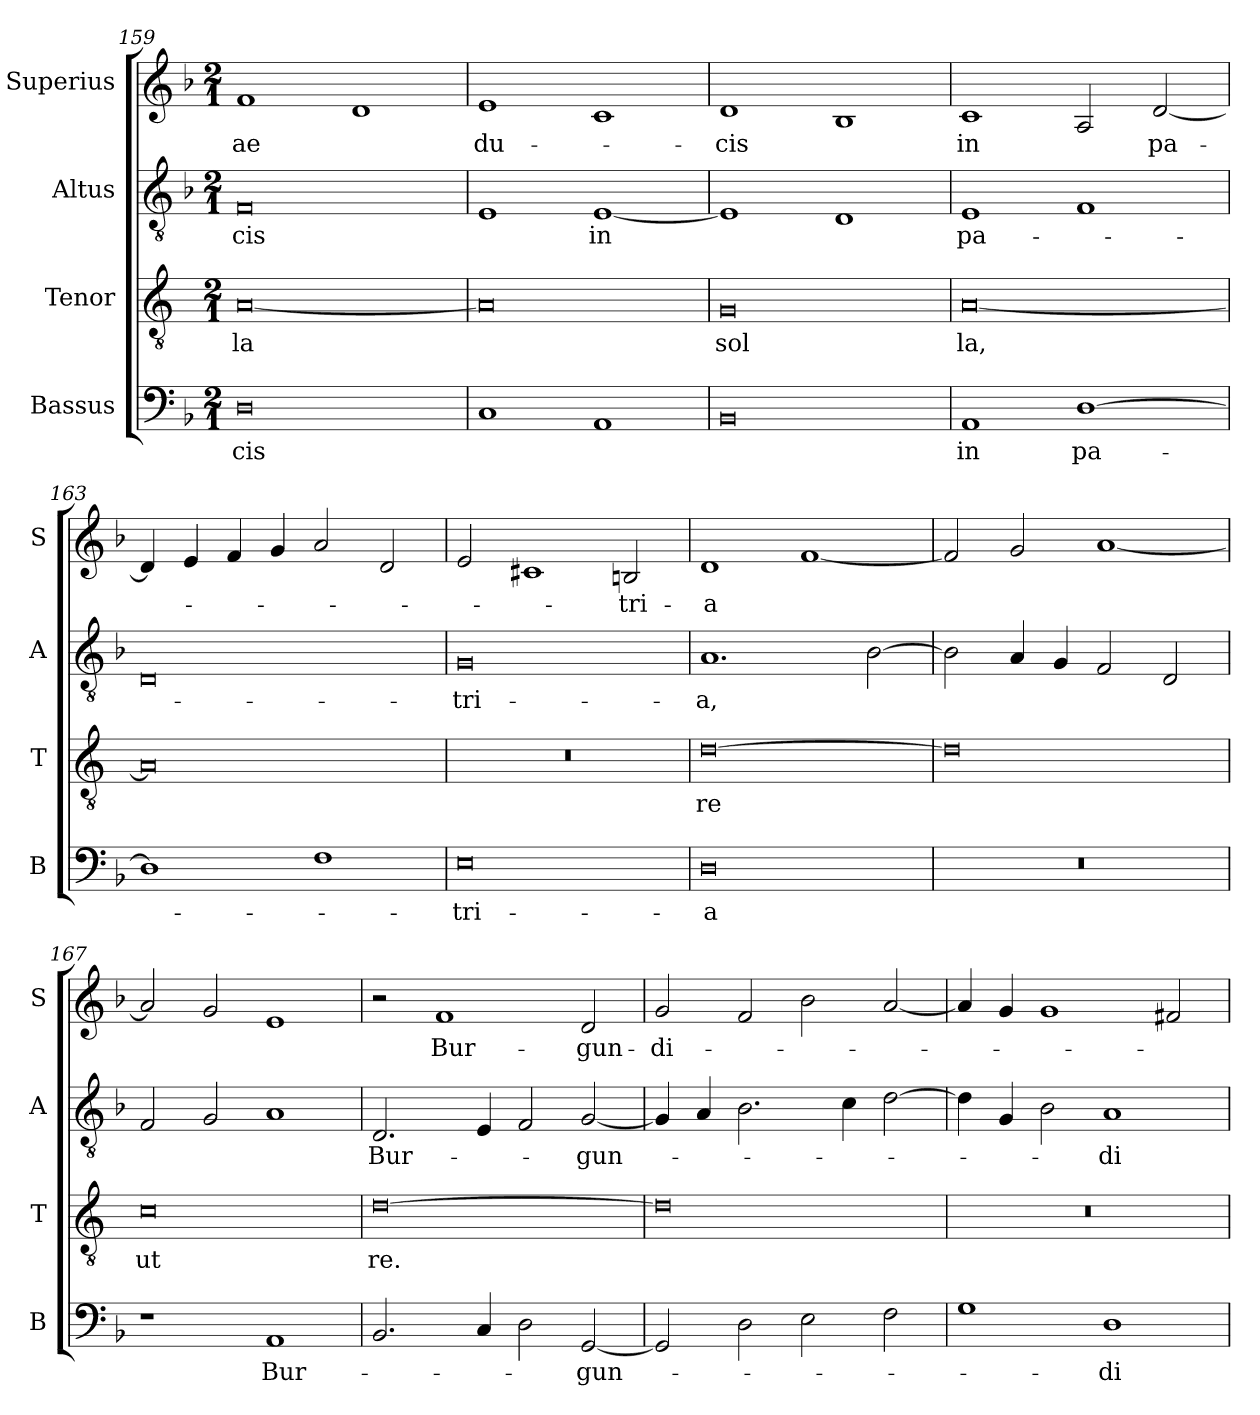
**kern	**text	**kern	**text	**kern	**text	**kern	**text
*part4	*part4	*part3	*part3	*part2	*part2	*part1	*part1
*staff4	*staff4	*staff3	*staff3	*staff2	*staff2	*staff1	*staff1
*I"Bassus	*	*I"Tenor	*	*I"Altus	*	*I"Superius	*
*I'B	*	*I'T	*	*I'A	*	*I'S	*
*clefF4	*	*clefGv2	*	*clefGv2	*	*clefG2	*
*k[b-]	*	*k[]	*	*k[b-]	*	*k[b-]	*
*M2/1	*	*M2/1	*	*M2/1	*	*M2/1	*
=159	=159	=159	=159	=159	=159	=159	=159
0D	-cis	[0A	la	0F	-cis	1f	-ae
.	.	.	.	.	.	1d	.
=160	=160	=160	=160	=160	=160	=160	=160
1C	.	0A]	.	1E	.	1e	du-
1AA	.	.	.	[1E	in	1c	.
=161	=161	=161	=161	=161	=161	=161	=161
0BB-	.	0G	sol	1E]	.	1d	-cis
.	.	.	.	1D	.	1B-	.
=162	=162	=162	=162	=162	=162	=162	=162
1AA	in	[0A	la,	1E	pa-	1c	in
[1D	pa-	.	.	1F	.	2A	.
.	.	.	.	.	.	[2d	pa-
=163	=163	=163	=163	=163	=163	=163	=163
1D]	.	0A]	.	0D	.	4d]	.
.	.	.	.	.	.	4e	.
.	.	.	.	.	.	4f	.
.	.	.	.	.	.	4g	.
1F	.	.	.	.	.	2a	.
.	.	.	.	.	.	2d	.
=164	=164	=164	=164	=164	=164	=164	=164
0E	-tri-	0r	.	0G	-tri-	2e	.
.	.	.	.	.	.	1c#X	.
.	.	.	.	.	.	2Bn	-tri-
=165	=165	=165	=165	=165	=165	=165	=165
0D	-a	[0d	re	1.A	-a,	1d	-a
.	.	.	.	.	.	[1f	.
.	.	.	.	[2B-	.	.	.
=166	=166	=166	=166	=166	=166	=166	=166
0r	.	0d]	.	2B-]	.	2f]	.
.	.	.	.	4A	.	2g	.
.	.	.	.	4G	.	.	.
.	.	.	.	2F	.	[1a	.
.	.	.	.	2D	.	.	.
=167	=167	=167	=167	=167	=167	=167	=167
1r	.	0c	ut	2F	.	2a]	.
.	.	.	.	2G	.	2g	.
1AA	Bur-	.	.	1A	.	1e	.
=168	=168	=168	=168	=168	=168	=168	=168
2.BB-	.	[0d	re.	2.D	Bur-	2r	.
.	.	.	.	.	.	1f	Bur-
4C	.	.	.	4E	.	.	.
2D	.	.	.	2F	.	.	.
[2GG	-gun-	.	.	[2G	-gun-	2d	-gun-
=169	=169	=169	=169	=169	=169	=169	=169
2GG]	.	0d]	.	4G]	.	2g	-di-
.	.	.	.	4A	.	.	.
2D	.	.	.	2.B-	.	2f	.
2E	.	.	.	.	.	2b-	.
.	.	.	.	4c	.	.	.
2F	.	.	.	[2d	.	[2a	.
=170	=170	=170	=170	=170	=170	=170	=170
1G	.	0r	.	4d]	.	4a]	.
.	.	.	.	4G	.	4g	.
.	.	.	.	2B-	.	1g	.
1D	-di-	.	.	1A	-di-	.	.
.	.	.	.	.	.	2f#X	.
=	=	=	=	=	=	=	=
*-	*-	*-	*-	*-	*-	*-	*-
